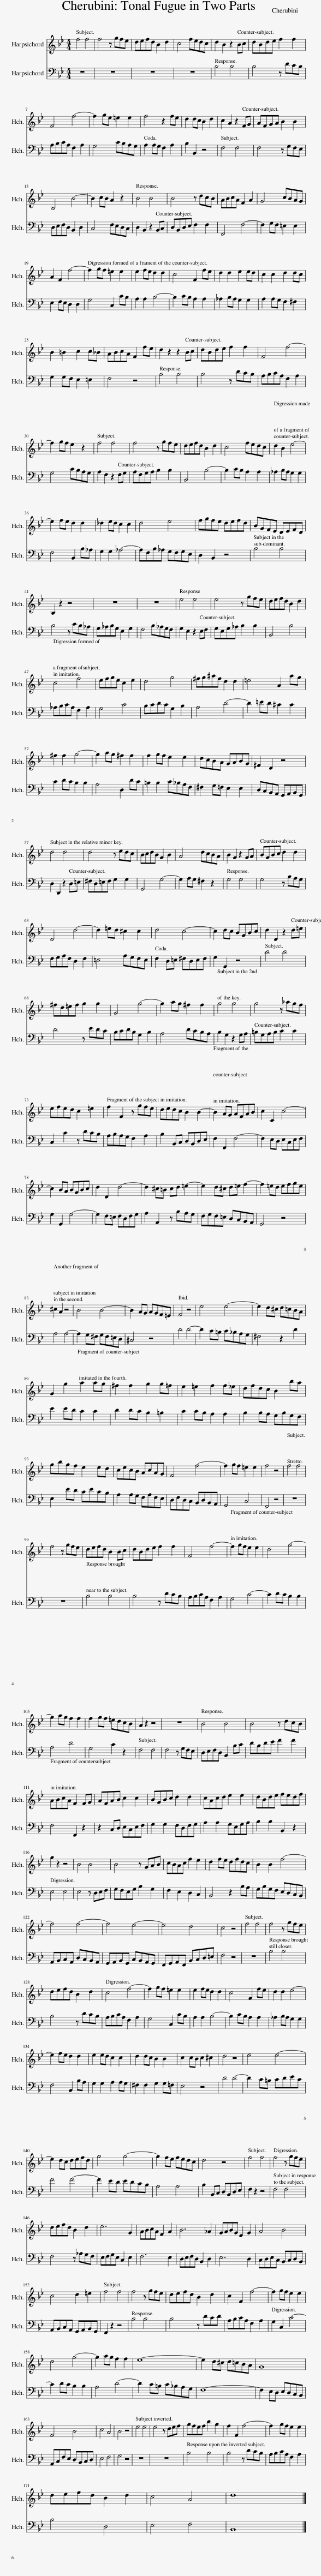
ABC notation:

X:1
%%score 1 2
L:1/8
M:4/4
I:linebreak $
K:Bb
V:1 treble
V:2 bass
V:1
 f4 f4 | f4 z gfe | defd B2 d2 | c4 fedc | d2 B2 z2 Bc | %5
 dBde f2 f2 |$ F4 f4- | f2 ge =e2 e2 | f4 z2 fe | d2 dc B2 d2 | %10
 c2 A2 z2 FG | AFGA B2 B2 |$ B,4 B4- | B2 cB A2 z2 | B4 B4 | %15
 B4 z dcB | ABcA F2 A2 | G4 cBAG |$ A2 F2 f4- | f2 gf =e2 e2 | %20
 e2 fe d2 d2 | c4 F2 fe | d2 d2 e2 ed | c2 c2 d2 dc |$ B2 =B2 c2 c_B | %25
 ABcA F2 fe | d2 z2 z2 Bc | dBde f2 f2 | F4 f4- |$ f2 gf e2 z2 | %30
 f4 f4 | f4 z gfe | defd B2 d2 | c4 fedc | d2 B2 e4- |$ %35
 e2 fe d2 d2 | _d2 ed c2 c2 | d4 e4 | fgfe defd | BGFE DEFD |$ %40
 B,2 z2 z4 | z8 | z8 | e4 e4 | e4 z gfe | %45
 defd B2 d2 |$ c4 f4 | efge c2 e2 | d4 g4 | ^fg^af d2 d2 | %50
 =e4 A2 ag |$ ^f2 f2 g4- | g2 ag ^f2 f2 | f2 gf e2 e2 | dcBA GABG | %55
 ^F2 D2 z4 |$ d4 d4 | d4 z edc | BcdB G2 B2 | A4 dcBA | %60
 B2 G2 z2 GA | BGBc d2 d2 |$ D4 d4- | d2 =ed ^c2 c2 | d4 c4- | %65
 c2 dc BGBc | d2 D2 z2 d=e |$ ^fd=ef g2 g2 | G4 g4- | g2 ag ^f2 f2 | %70
 g4 g4 | g4 z _agf |$ efed c2 =e2 | f2 F2 z gfe | dedc B2 B2- | %75
 B2 AG AFAB | c2 C2 c4- |$ c2 BA BGBc | d2 D2 d4- | d2 ^c=B cd =e2- | %80
 e2 d^c d=e f2- | f2 =ed efge |$ ^c2 A2 z4 | B4 B4- | B2 AG AGF=E | %85
 F4 z4 | e4 e4- | e2 d^c d=cBA |$ G2 g2 a2 ag | ^f2 f2 g2 g=f | %90
 e2 =e2 f2 f_e | dfdc B2 ba |$ gbgf e2 ed | cecB AcAG | F4 f4- | %95
 f2 gf =e2 e2 | f4 z4 | f4 f4 |$ f4 z gfe | defd B2 Bc | %100
 dBde f2 f2 | F4 f4- | f2 gf e2 e2 | d4 g4- |$ g2 ag f2 f2 | %105
 f2 gf =edcB | A2 z2 z4 | z8 | B4 B4 | B4 z dcB |$ %110
 ABcA F2 FG | AFAB c2 c2 | BGBc d2 d2 | cAcd e2 e2 | dBde fedf |$ %115
 g2 z2 z4 | B4 B4 | B4 z GAB | cBAc f2 e2 | d2 fe dfdc | %120
 B2 B2 f4- |$ f4 f4- | f4 e4- | e4 d4 | c4 z4 | %125
 f4 f4 | f4 z gfe |$ defd B2 d2 | c4 f4- | f2 gf =e2 e2 | %130
 e2 fe d2 d2 | c4 F2 fe | d2 d2 e4- |$ e2 fe d2 d2 | e2 ed c2 c2 | %135
 d2 dc B2 B2 | c2 cB c2 ^c2 | d4 z4 | e4 e4- |$ e2 dc defd | %140
 g4 g4- | g2 fe fedc | d4 z4 | f4 f4 | f4 z gfe |$ %145
 defd B2 d2 | e6 G2 | ABcA F2 A2 | B6 _A2 | GABG E2 G2 | %150
 A4 B4 |$ c4 d2 =e2 | f4 f4 | f4 z gfe | defd B2 d2 | %155
 c2 F2 f4- | f2 gf e2 e2 |$ d4 g4- | g2 ag f2 f2 | e8- | %160
 e2 d^c d=cBA | G8 |$ F4 B4 | c4 A4 | B4 z4 | %165
 e4 e4 | e4 z def | gfef b2 g2 | f2 F2 f4- | f2 gf e2 e2 |$ %170
 defd B2 d2 | c4 A4 | d8 |] %173
V:2
 z8 | z8 | z8 | z8 | B,4 B,4 | %5
 B,4 z DCB, |$ A,B,CA, F,2 A,2 | G,4 CB,A,G, | A,2 A,G, F,2 A,2 | B,2 B,,2 z4 | %10
 F,4 F,4 | F,4 z G,F,E, |$ D,E,F,D, B,,2 D,2 | C,4 F,E,D,C, | D,2 B,,2 z2 B,,C, | %15
 D,B,,D,E, F,2 F,2 | F,,4 F,4- | F,2 G,F, =E,2 E,2 |$ E,2 F,E, D,2 D,2 | G,4 C,2 CB, | %20
 A,2 A,2 B,4- | B,2 CB, A,2 A,2 | _A,2 B,A, G,2 G,2 | A,2 A,G, F,2 ^F,2 |$ G,2 G,F, E,2 =E,2 | %25
 F,4 z4 | B,4 B,4 | B,4 z DCB, | A,B,CA, F,2 A,2 |$ G,4 CB,A,G, | %30
 A,2 F,2 z2 F,G, | A,F,G,A, B,2 B,2 | B,,4 B,4- | B,2 CB, A,2 A,2 | _A,2 B,A, G,2 G,2 |$ %35
 F,4 B,,2 B,_A, | G,2 G,2 _A,4- | A,F,B,_A, G,F,G,E, | D,2 B,,2 z4 | B,4 B,4 |$ %40
 B,4 z CB,_A, | G,_A,B,G, E,2 G,2 | F,4 B,_A,G,F, | G,2 E,2 z2 E,F, | G,E,G,_A, B,2 B,2 | %45
 B,,4 B,4 |$ _A,B,CA, F,2 A,2 | G,4 C4 | B,CDC G,2 B,2 | A,4 D4- | %50
 D2 =ED ^C2 C2 |$ C2 DC B,2 B,2 | A,4 D,2 DC | =B,2 B,2 C_B,A,F, | ^F,2 G,=F, E,2 E,2 | %55
 D,C,B,,A,, G,,A,,B,,G,, |$ D,2 D,,2 z2 D,=E, | ^F,D,=E,F, G,2 G,2 | G,,4 G,4- | G,2 A,G, ^F,2 z2 | %60
 G,4 G,4 | G,4 z B,A,G, |$ F,G,A,F, D,2 F,2 | =E,4 A,G,F,E, | F,2 D,=E, ^F,D,E,F, | %65
 G,2 G,,2 z4 | D4 D4 |$ D4 z EDC | B,CDB, G,2 B,2 | A,4 DCB,A, | %70
 B,2 G,2 z2 G,A, | =B,G,A,B, C2 C2 |$ C,2 C2 z DCB, | A,B,A,G, F,2 A,2 | B,2 B,,C, D,B,,D,E, | %75
 F,2 F,,2 F,4- | F,2 E,D, E,C,E,F, |$ G,2 G,,2 G,4- | G,2 F,=E, F,D,F,G, | A,2 A,,2 z B,A,G, | %80
 F,G,F,=E, D,C,B,,A,, | G,,4 z4 |$ A,4 A,4- | A,2 G,^F, G,F,=E,D, | ^C,4 z4 | %85
 D4 D4- | D2 C=B, C_B,A,G, | ^F,4 z2 D2 |$ E2 ED C2 C2 | D2 DC B,2 =B,2 | %90
 C2 CB, A,2 A,2 | B,2 B,A, G,B,G,F, |$ E,2 ED CECB, | A,2 A,G, F,A,F,E, | D,F,D,C, B,,D,B,,A,, | %95
 G,,4 C,4 | F,,4 z4 | z8 |$ z8 | B,4 B,4 | %100
 B,4 z DCB, | A,B,CA, F,2 A,2 | G,4 C4- | C2 DC B,2 B,2 |$ A,4 D4 | %105
 G,4 C2 z2 | F,4 F,4 | F,4 z G,F,E, | D,E,F,D, B,,2 B,C | DB,DE F2 F2 |$ %110
 F,4 F,,2 z2 | z2 C,D, E,C,E,F, | G,2 G,2 F,D,F,G, | A,2 A,2 G,E,G,A, | B,2 B,2 B,,2 z2 |$ %115
 E,4 E,4 | E,4 z D,E,F, | G,F,E,G, B,2 G,2 | F,2 E,2 D,2 C,2 | B,,4 z2 B,A, | %120
 G,B,G,F, E,D,C,B,, |$ A,,B,,C,A,, D,C,B,,A,, | G,,A,,B,,G,, C,B,,A,,G,, | F,,G,,A,,F,, B,,C,D,=E, | F,4 z4 | %125
 z8 | B,4 B,4 |$ B,4 z DCB, | A,B,CA, F,2 A,2 | G,4 C,2 CB, | %130
 A,2 A,2 B,4- | B,2 CB, A,2 A,2 | _A,2 B,A, G,2 G,2 |$ F,4 B,,2 B,A, | G,2 G,2 A,2 A,G, | %135
 ^F,2 F,2 G,2 G,=F, | E,4 z4 | D4 D4- | D2 C=B, CDEC |$ F4 F4- | %140
 F2 ED EDCB, | A,4 A,4 | B,2 B,,C, D,B,,D,E, | F,2 z2 z4 | F,4 F,4 |$ %145
 F,4 z _A,G,F, | E,F,G,E, C,2 E,2 | F,6 E,2 | D,E,F,D, B,,2 D,2 | E,6 D,2 | %150
 C,D,E,C, B,,C,D,B,, |$ A,,B,,C,A,, G,,A,,B,,G,, | F,,2 z2 z4 | B,4 B,4 | B,4 z DCD | %155
 A,B,CA, F,2 A,2 | G,2 C,2 C4- |$ C2 DC B,2 B,2 | A,4 D4- | D2 C=B, C_B,A,G, | %160
 F,8- | F,2 E,D, E,D,C,B,, |$ A,,C,F,E, D,B,,C,D, | E,4 F,4 | G,4 z4 | %165
 z8 | z8 | B,4 B,4 | B,4 z DCB, | A,B,CA, F,2 A,2 |$ %170
 B,4 D,4 | E,4 F,4 | B,,8 |] %173
